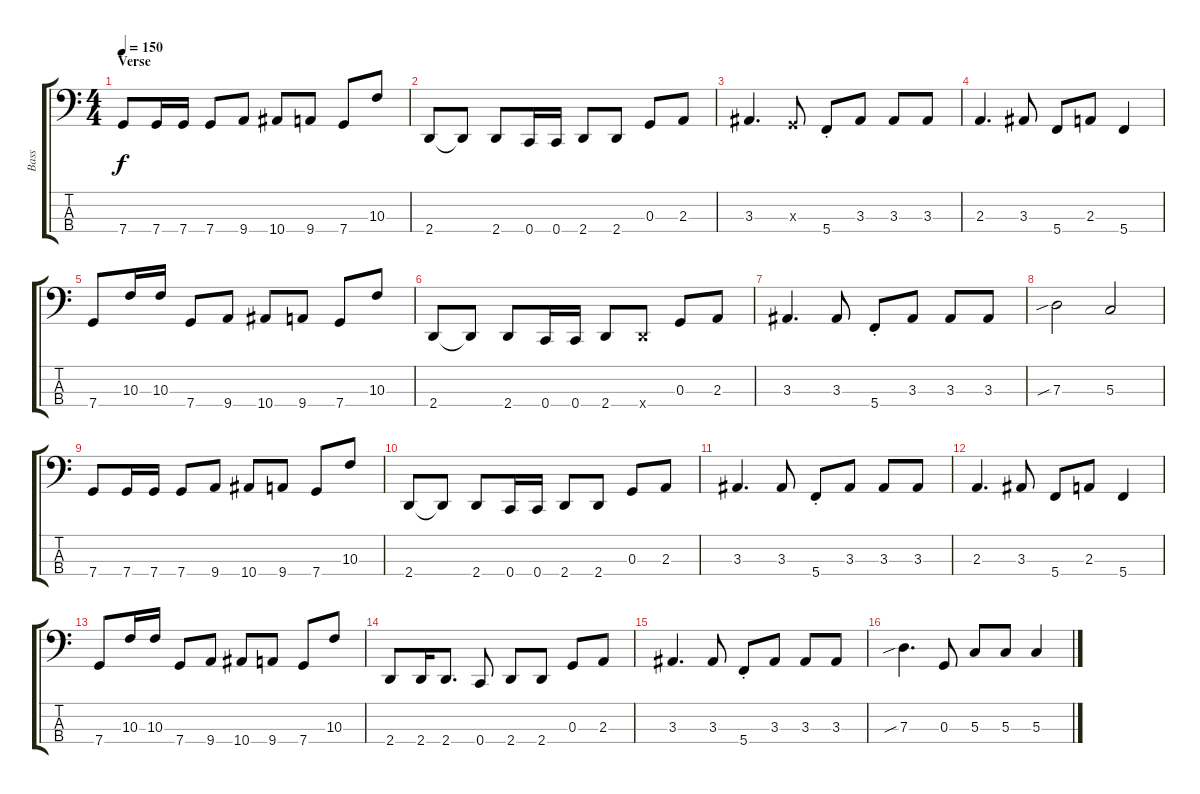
\track ("Bass" "Bass") {instrument electricbassfinger}
\staff {score tabs}
\tuning (F2 C2 G1 C1) {hide}
\ts (4 4)
\section ("" "Verse")
\tempo 150
\clef f4
\ks c
7.4.8{dy f} 7.4.16 7.4.16 7.4.8 9.4.8 10.4.8 9.4.8 7.4.8 10.3.8 |
2.4.8 2.4{t}.8 2.4.8 0.4.16 0.4.16 2.4.8 2.4.8 0.3.8 2.3.8 |
3.3.4{d} 0.3{x}.8 5.4{st}.8 3.3.8 3.3.8 3.3.8 |
2.3.4{d} 3.3.8 5.4.8 2.3.8 5.4.4 |
7.4.8 10.3.16 10.3.16 7.4.8 9.4.8 10.4.8 9.4.8 7.4.8 10.3.8 |
2.4.8 2.4{t}.8 2.4.8 0.4.16 0.4.16 2.4.8 2.4{x}.8 0.3.8 2.3.8 |
3.3.4{d} 3.3.8 5.4{st}.8 3.3.8 3.3.8 3.3.8 |
7.3{sib}.2 5.3.2 |
7.4.8 7.4.16 7.4.16 7.4.8 9.4.8 10.4.8 9.4.8 7.4.8 10.3.8 |
2.4.8 2.4{t}.8 2.4.8 0.4.16 0.4.16 2.4.8 2.4.8 0.3.8 2.3.8 |
3.3.4{d} 3.3.8 5.4{st}.8 3.3.8 3.3.8 3.3.8 |
2.3.4{d} 3.3.8 5.4.8 2.3.8 5.4.4 |
7.4.8 10.3.16 10.3.16 7.4.8 9.4.8 10.4.8 9.4.8 7.4.8 10.3.8 |
2.4.8 2.4.16 2.4.8{d} 0.4.8 2.4.8 2.4.8 0.3.8 2.3.8 |
3.3.4{d} 3.3.8 5.4{st}.8 3.3.8 3.3.8 3.3.8 |
7.3{sib}.4{d} 0.3.8 5.3.8 5.3.8 5.3.4
